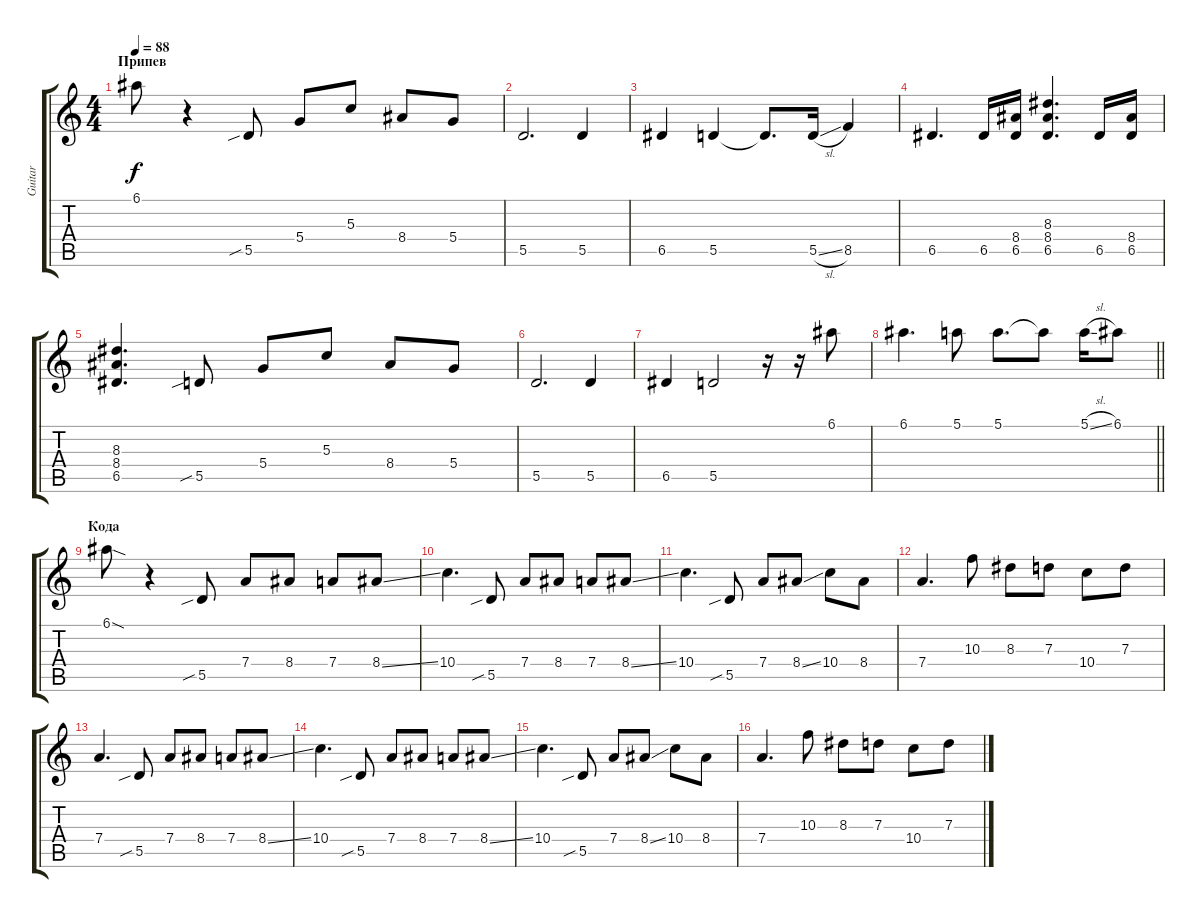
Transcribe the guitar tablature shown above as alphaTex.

\track ("Guitar" "Guitar") {instrument distortionguitar}
\staff {score tabs}
\tuning (E4 B3 G3 D3 A2 E2) {hide}
\ts (4 4)
\section ("" "Припев")
\tempo 88
\clef g2
\ks c
6.1.8{dy f} r.4 5.5{sib}.8 5.4.8 5.3.8 8.4.8 5.4.8 |
5.5.2{d} 5.5.4 |
6.5.4 5.5.4 5.5{t}.8{d} 5.5{sl}.16 8.5.4 |
6.5.4{d} 6.5.16 (8.4 6.5).16 (8.3 8.4 6.5).4{d} 6.5.16 (8.4 6.5).16 |
(8.3 8.4 6.5).4{d} 5.5{sib}.8 5.4.8 5.3.8 8.4.8 5.4.8 |
5.5.2{d} 5.5.4 |
6.5.4 5.5.2 r.16 r.16 6.1.8 |
\barLineRight lightlight
6.1.4{d} 5.1.8 5.1.8{d} 5.1{t}.8 5.1{sl}.16 6.1.8 |
\section ("" "Кода")
6.1{sod}.8 r.4 5.5{sib}.8 7.4.8 8.4.8 7.4.8 8.4{ss}.8 |
10.4.4{d} 5.5{sib}.8 7.4.8 8.4.8 7.4.8 8.4{ss}.8 |
10.4.4{d} 5.5{sib}.8 7.4.8 8.4{ss}.8 10.4.8 8.4.8 |
7.4.4{d} 10.3.8 8.3.8 7.3.8 10.4.8 7.3.8 |
7.4.4{d} 5.5{sib}.8 7.4.8 8.4.8 7.4.8 8.4{ss}.8 |
10.4.4{d} 5.5{sib}.8 7.4.8 8.4.8 7.4.8 8.4{ss}.8 |
10.4.4{d} 5.5{sib}.8 7.4.8 8.4{ss}.8 10.4.8 8.4.8 |
7.4.4{d} 10.3.8 8.3.8 7.3.8 10.4.8 7.3.8
